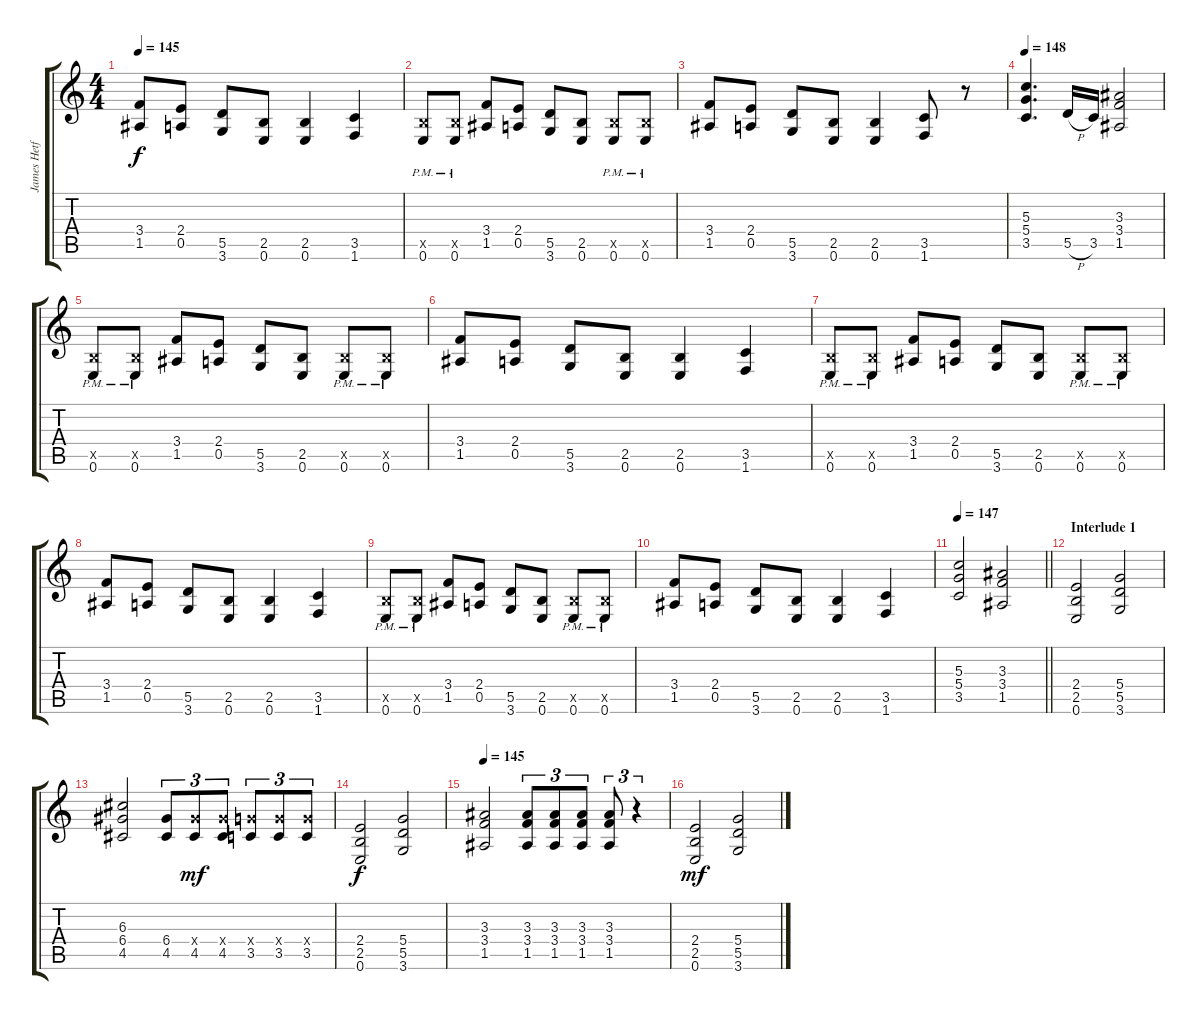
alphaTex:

\track ("James Hetfield (Guitar Rhythm)" "James Hetf") {instrument distortionguitar}
\staff {score tabs}
\tuning (E4 B3 G3 D3 A2 E2) {hide}
\ts (4 4)
\tempo 145
\clef g2
\ks c
(3.4 1.5).8{dy f} (2.4 0.5).8 (5.5 3.6).8 (2.5 0.6).8 (2.5 0.6).4 (3.5 1.6).4 |
(2.5{x} 0.6{pm}).8 (2.5{x} 0.6{pm}).8 (3.4 1.5).8 (2.4 0.5).8 (5.5 3.6).8 (2.5 0.6).8 (2.5{x} 0.6{pm}).8 (2.5{x} 0.6{pm}).8 |
(3.4 1.5).8 (2.4 0.5).8 (5.5 3.6).8 (2.5 0.6).8 (2.5 0.6).4 (3.5 1.6).8 r.8 |
\tempo 148
(5.3 5.4 3.5).4{d} 5.5{h}.16 3.5.16 (3.3 3.4 1.5).2 |
(2.5{x} 0.6{pm}).8 (2.5{x} 0.6{pm}).8 (3.4 1.5).8 (2.4 0.5).8 (5.5 3.6).8 (2.5 0.6).8 (2.5{x} 0.6{pm}).8 (2.5{x} 0.6{pm}).8 |
(3.4 1.5).8 (2.4 0.5).8 (5.5 3.6).8 (2.5 0.6).8 (2.5 0.6).4 (3.5 1.6).4 |
(2.5{x} 0.6{pm}).8 (2.5{x} 0.6{pm}).8 (3.4 1.5).8 (2.4 0.5).8 (5.5 3.6).8 (2.5 0.6).8 (2.5{x} 0.6{pm}).8 (2.5{x} 0.6{pm}).8 |
(3.4 1.5).8 (2.4 0.5).8 (5.5 3.6).8 (2.5 0.6).8 (2.5 0.6).4 (3.5 1.6).4 |
(2.5{x} 0.6{pm}).8 (2.5{x} 0.6{pm}).8 (3.4 1.5).8 (2.4 0.5).8 (5.5 3.6).8 (2.5 0.6).8 (2.5{x} 0.6{pm}).8 (2.5{x} 0.6{pm}).8 |
(3.4 1.5).8 (2.4 0.5).8 (5.5 3.6).8 (2.5 0.6).8 (2.5 0.6).4 (3.5 1.6).4 |
\tempo 147
\barLineRight lightlight
(5.3 5.4 3.5).2 (3.3 3.4 1.5).2 |
\section ("" "Interlude 1")
(2.4 2.5 0.6).2 (5.4 5.5 3.6).2 |
(6.3 6.4 4.5).2 (6.4 4.5).8{tu (3 2)} (6.4{x} 4.5).8{tu (3 2) dy mf} (6.4{x} 4.5).8{tu (3 2)} (5.4{x} 3.5).8{tu (3 2)} (5.4{x} 3.5).8{tu (3 2)} (5.4{x} 3.5).8{tu (3 2)} |
(2.4 2.5 0.6).2{dy f} (5.4 5.5 3.6).2 |
\tempo 145
(3.3 3.4 1.5).2 (3.3 3.4 1.5).8{tu (3 2)} (3.3 3.4 1.5).8{tu (3 2)} (3.3 3.4 1.5).8{tu (3 2)} (3.3 3.4 1.5).8{tu (3 2)} r.4{tu (3 2)} |
(2.4 2.5 0.6).2{dy mf} (5.4 5.5 3.6).2
